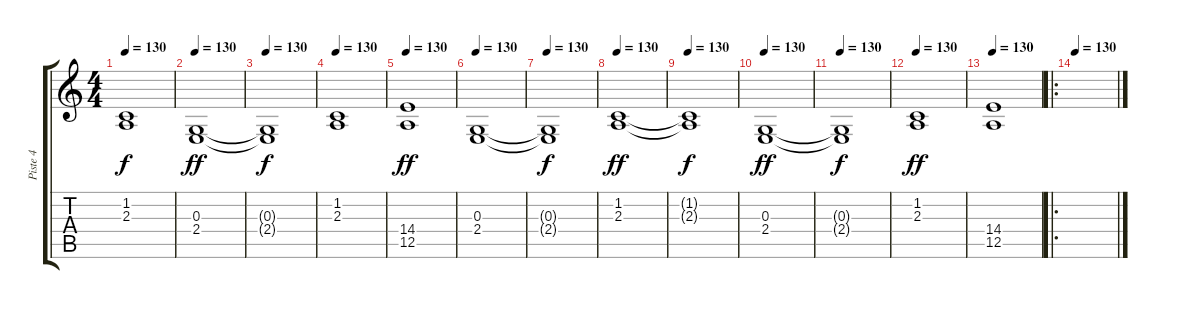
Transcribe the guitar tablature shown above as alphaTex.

\track ("Piste 4" "Piste 4") {instrument stringensemble1}
\staff {score tabs}
\tuning (E4 B3 G3 D3 A2 E2) {hide}
\ts (4 4)
\tempo 130
\clef g2
\ks c
(1.2{t} 2.3{t}).1{dy f} |
\tempo 130
(0.3 2.4).1{dy ff} |
\tempo 130
(0.3{t} 2.4{t}).1{dy f} |
\tempo 130
(1.2 2.3).1 |
\tempo 130
(14.4 12.5).1{dy ff} |
\tempo 130
(0.3 2.4).1 |
\tempo 130
(0.3{t} 2.4{t}).1{dy f} |
\tempo 130
(1.2 2.3).1{dy ff} |
\tempo 130
(1.2{t} 2.3{t}).1{dy f} |
\tempo 130
(0.3 2.4).1{dy ff} |
\tempo 130
(0.3{t} 2.4{t}).1{dy f} |
\tempo 130
(1.2 2.3).1{dy ff} |
\tempo 130
(14.4 12.5).1 |
\ro
\tempo 130
